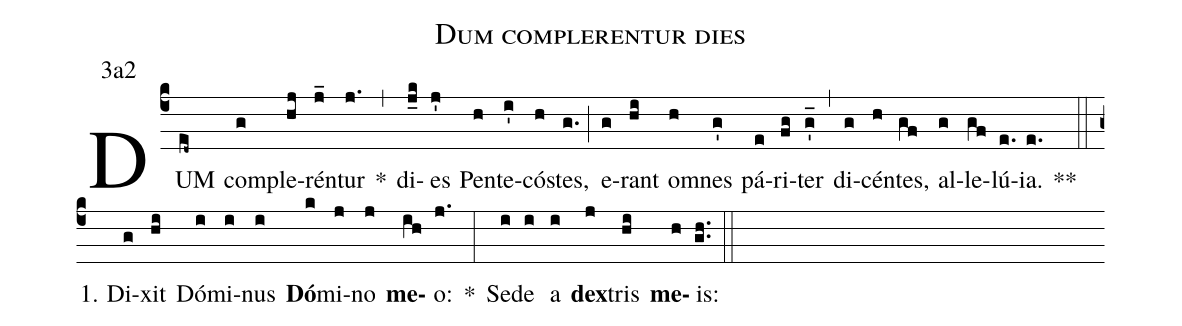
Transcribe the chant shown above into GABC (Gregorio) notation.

name:Dum complerentur dies;
office-part:Antiphona;
mode:3;
annotation:3a2;
%%
(c4) DUM(ed~) com(g)ple(hj)rén(j_)tur(j.) *(,) di(j_k)es(j') Pen(h)te(i')có(h)stes,(g.) (;) e(g)rant(hi) o(h)mnes(g') pá(e)ri(fg)ter(g'_) (,) di(g)cén(h)tes,(gf) al(g)le(gf)lú(e.)ia.(e.) **(::)
1. Di(g)xit(hi) Dó(i)mi(i)nus(i) <b>Dó</b>(k)mi(j)no(j) <b>me</b>(ih)o:(j.) *(:) Se(i)de(i) a(i) <b>dex</b>(j)tris(hi) <b>me</b>(h)is:(gh..) (::)
